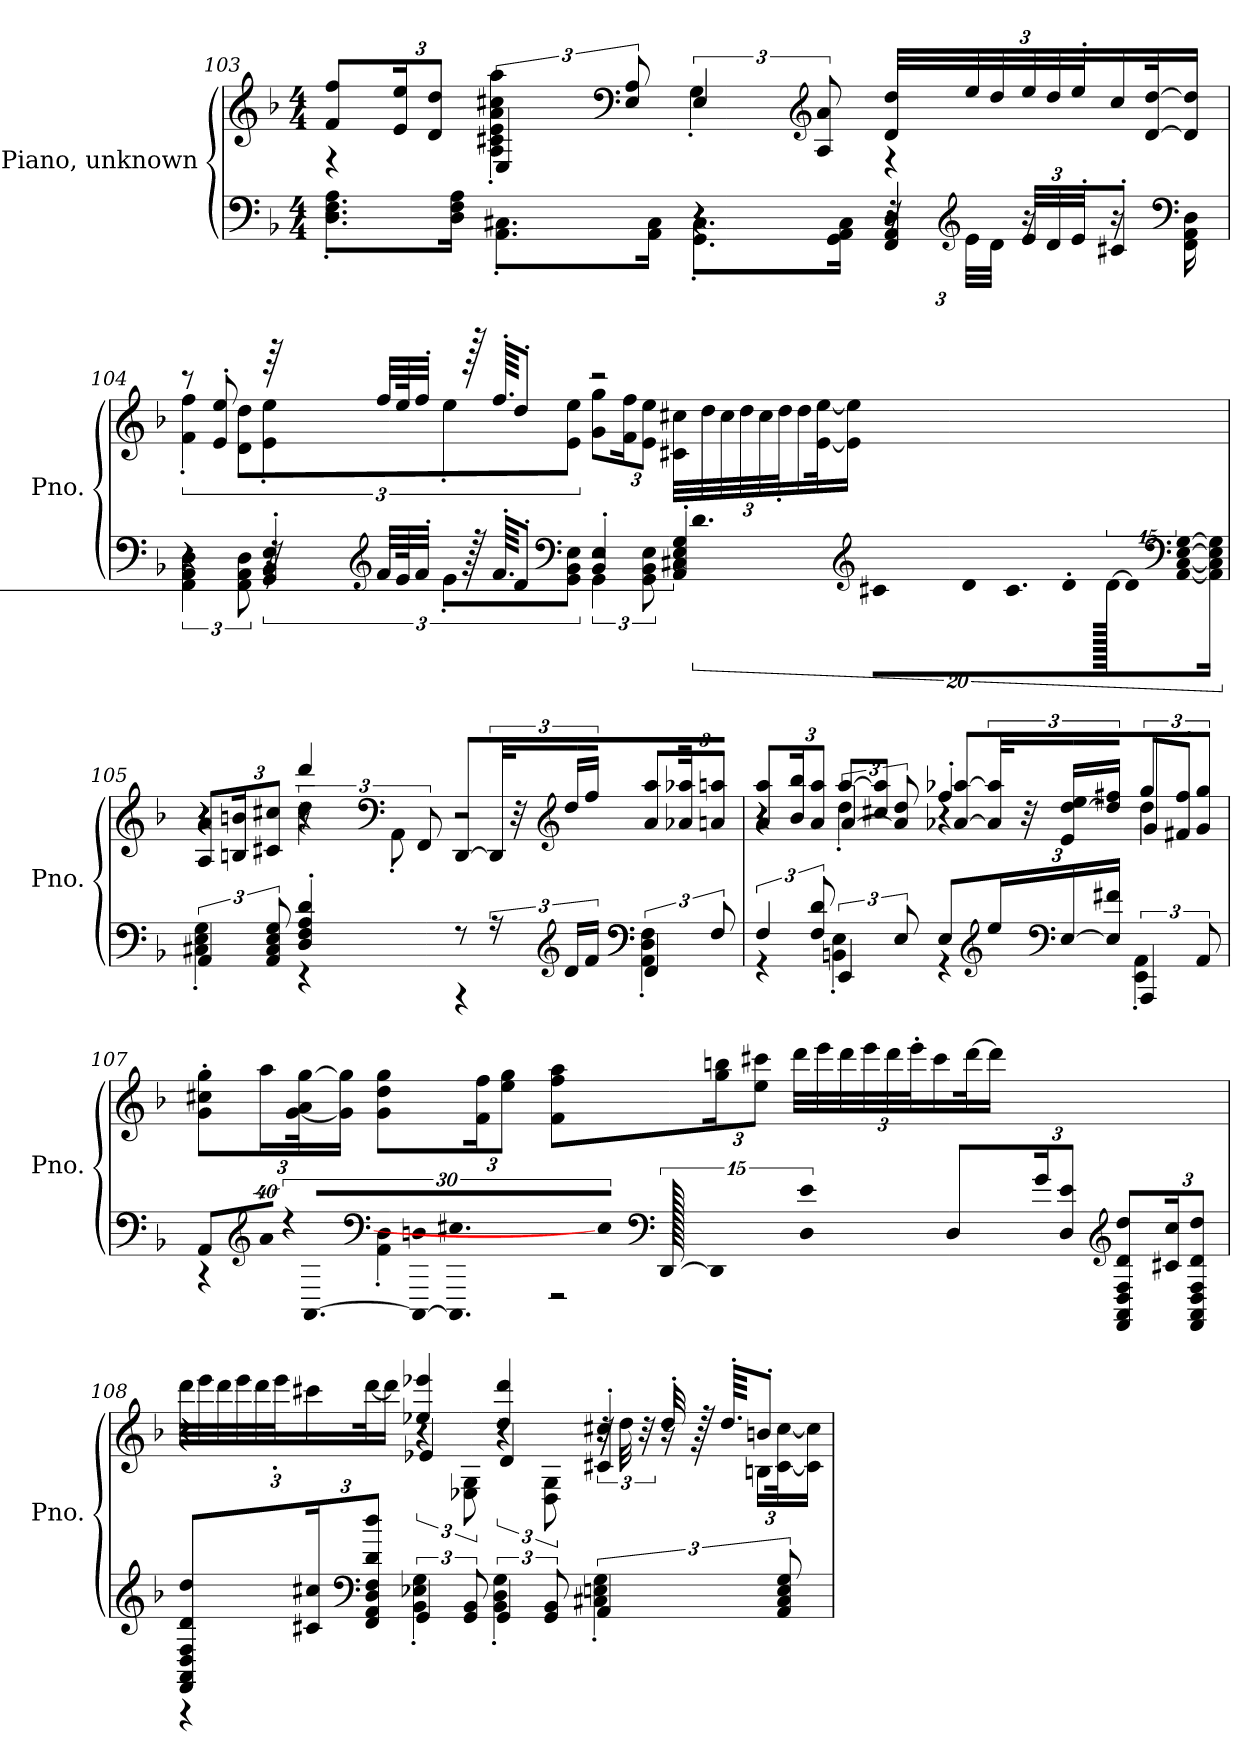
**kern	**kern
*part1	*part1
*staff2	*staff1
*I"Piano, unknown	*
*I'Pno.	*
!!LO:LB:g=z
*clefF4	*clefG2
*k[b-]	*k[b-]
*M4/4	*M4/4
=103	=103
*^	*^
*	*^	*	*
2r	8.D\' 8.F\' 8.A\'L	2r	8f/ 8ff/L	4r
*	*	*	*Xbrackettup	*
.	.	.	24e/ 24ee/K	.
.	.	.	12d/ 12dd/J	.
.	16D\ 16F\ 16A\Jk	.	.	.
*	*	*	*brackettup	*
.	8.AA\' 8.C#X\'L	.	6E/	4A\' 4c#X\' 4e\' 4a\' 4cc#X\' 4aa\'
*	*	*	*clefF4	*
.	.	.	12E/ 12A/	.
.	16AA\ 16C#\Jk	.	.	.
4r	8.GG\' 8.C#\'L	4r	6E/	4G'\
*	*	*	*clefG2	*
.	.	.	12A/ 12a/	.
.	16GG\ 16AA\ 16C#\Jk	.	.	.
*	*	*	*Xbrackettup	*
16r	48r	4FF/ 4AA/ 4D/	48d/ 48dd/LLL	4r
*clefG2	*	*	*	*
.	48e\LLL	.	48ee/	.
.	48d\JJJ	.	48dd/	.
*Xbrackettup	*	*	*	*
48e/LLL	16r	.	48ee/	.
48d/	.	.	48dd/	.
48e'/JJ	.	.	48ee'/J	.
8c#X'/J	16r	.	24cc#/	.
.	.	.	[48d/ [48dd/K	.
*clefF4	*	*	*	*
.	16FF\ 16AA\ 16D\	.	16d/] 16dd/]JJ	.
!!LO:PB:g=z	!!
=104	=104	=104	=104	=104
*	*brackettup	*	*	*brackettup
4r	6FF\ 6AA\ 6D\	4r	8r	6f\' 6ff\'
.	.	.	8e/' 8ee/'	.
.	12FF\ 12AA\ 12D\	.	.	12d\ 12dd\L
64r	12r	4GG/' 4BB-/' 4E/'	64r	12e\' 12ee\'
*clefG2	*	*	*	*
32f/LLL	.	.	32ff/LLL	.
64e/K	.	.	64ee/K	.
32f'/JJJ	.	.	32ff'/JJJ	.
.	12e'\L	.	.	12ee'\
128r	.	.	128r	.
64.f'/KKKL	.	.	64.ff'/KKKL	.
8d'/J	.	.	8dd'/J	.
*clefF4	*	*	*	*
.	12GG\ 12BB-\ 12E\J	.	.	12e\ 12ee\J
4BB-/' 4E/'	6GG\	2r	2r	8g\ 8gg\L
*	*	*	*	*Xbrackettup
.	.	.	.	24f\ 24ff\K
.	12GG\ 12BB-\ 12E\	.	.	12e\ 12ee\J
!	!LO:N:vis=64	!	!	!
4AA/' 4C#X/' 4E/' 4G/'	960%17r	.	.	48c#X\ 48cc#X\LLL
!	!LO:N:vis=64.	!	!	!
.	640%17d\	.	.	.
.	.	.	.	48dd\
.	.	.	.	48cc#\
.	1920ryy	.	.	.
*clefG2	*	*	*	*
!	!LO:N:vis=64	!	!	!
.	960%17c#X\LLLL	.	.	.
!	!LO:N:vis=64	!	!	!
.	960%17d\	.	.	48dd\
!	!LO:N:vis=64.	!	!	!
.	640%17c#\	.	.	.
.	.	.	.	48cc#\
.	.	.	.	48dd'\J
.	1920ryy	.	.	.
!	!LO:N:vis=64	!	!	!
.	960%17d'\JJ	.	.	.
.	[960d\	.	.	24dd\
.	320%13d\]	.	.	.
*clefF4	*	*	*	*
.	[48AA\ [48C#\ [48E\ [48G\K	.	.	[48e\ [48ee\K
.	16AA\] 16C#\] 16E\] 16G\]JJ	.	.	16e\] 16ee\]JJ
*	*v	*v	*	*
!!LO:LB:g=z
=105	=105	=105	=105
*	*	*^	*^
6AA/	4C#X\' 4E\' 4G\'	4r	4r	8A/ 8a/L	4r
.	.	.	.	24Bn/ 24bn/K	.
12AA/ 12C#/ 12E/ 12G/	.	.	.	12c#X/ 12cc#X/J	.
*	*	*	*	*brackettup	*
4D/' 4F/' 4A/' 4d/'	4r	4ddd/	4dd\	6r	8r
*	*	*clefF4	*	*	*
.	.	.	.	.	8AA'\
.	.	.	.	12FF/	.
8r	4r	2r	2r	[8DD/L	2r
24r	.	.	.	48DD/Jkk]	.
.	.	.	.	48r	.
*clefG2	*	*clefG2	*	*	*
24d/LL	.	.	.	24dd/LL	.
24f/JJ	.	.	.	24ff/JJ	.
*clefF4	*	*	*	*	*
6FF/	4AA\' 4D\' 4F\'	.	.	8a/ 8aa/L	.
*	*	*	*	*Xbrackettup	*
.	.	.	.	24a-X/ 24aa-X/K	.
12F/	.	.	.	12an/ 12aan/J	.
*	*	*	*	*v	*v
!!LO:LB:g=z
=106	=106	=106	=106	=106
6F/	4r	4r	4r	8a/ 8aa/L
.	.	.	.	24b-/ 24bb-/K
12F/ 12d/	.	.	.	12a/ 12aa/J
*	*	*	*	*brackettup
6EE/	4BBn\' 4E\'	[8aa/L	4dd'\	[6a/
.	.	8cc#X/ 8aa/]J	.	.
12E/	.	.	.	12a/] 12dd/
8E/L	4r	4ff'/	4r	[8a-X/ [8aa-X/L
*clefG2	*	*	*	*
*Xbrackettup	*	*	*	*
24ee/L	.	.	.	48a-/] 48aa-/]Jkk
.	.	.	.	48r
*clefF4	*	*	*	*
[24E/	.	.	.	24e/ [24dd/ 24ee/LL
24E/] 24f#X/JJ	.	.	.	24dd/] 24ff#X/JJ
*brackettup	*	*	*	*
6AAA/	4EE\' 4AA\'	8gg/L	4dd\	6g/
.	.	8f#X/' 8ff#/'J	.	.
12AA/	.	.	.	12g/ 12gg/
*	*	*v	*v	*v
!!LO:LB:g=z
=107	=107	=107
8AA/L	4r	8g\' 8cc#X\' 8gg\'L
*clefG2	*	*
!LO:N:vis=32	!	!
*	*	*Xbrackettup
640%23a/Jkk	.	24aa\L
!LO:N:vis=128	!	!
1920%17r	.	.
.	.	[48g\ 48a\ [48gg\K
!LO:N:vis=64.	!	!
[640%17AA/LLLL	.	.
.	.	16g\] 16gg\]JJ
!LO:N:vis=64	!	!
960%17AA/_ 960%17bn/	.	.
!LO:N:vis=64.	!	!
640%17AA/] [640%17cc#X/	.	.
1920ryy	.	.
!LO:N:vis=256	!	!
1920%17cc#/JJJJk]	.	.
*clefF4	*	*
[1920DD/	4AA\' 4D\'	8g\ 8dd\ 8gg\L
1920%319DD/]	.	.
.	.	24f\ 24ff\K
12D/ 12e/	.	12ee\ 12gg\J
8D/L	2r	8f\ 8ff\ 8aa\L
*Xbrackettup	*	*
24g/K	.	24gg\ 24bbn\K
12D/ 12e/J	.	12ee\ 12ccc#X\J
*clefG2	*	*
8FF/ 8AA/ 8D/ 8F/ 8d/ 8dd/L	.	48ddd\LLL
.	.	48eee\
.	.	48ddd\
.	.	48eee\
.	.	48ddd\
.	.	48eee'\J
24c#X/ 24cc#/K	.	24ccc#\
12FF/ 12AA/ 12D/ 12F/ 12d/ 12dd/J	.	[48ddd\K
.	.	16ddd\JJ]
!!LO:LB:g=z
=108	=108	=108
*	*	*^
*	*	*	*^
8FF/ 8AA/ 8D/ 8F/ 8d/ 8dd/L	4r	4r	48ddd\LLL	4r
.	.	.	48eee\	.
.	.	.	48ddd\	.
.	.	.	48eee\	.
.	.	.	48ddd\	.
.	.	.	48eee'\J	.
24c#X/ 24cc#X/K	.	.	24ccc#X\	.
*clefF4	*	*	*	*
12FF/ 12AA/ 12D/ 12F/ 12d/ 12dd/J	.	.	[48ddd\K	.
.	.	.	16ddd\JJ]	.
*brackettup	*	*	*brackettup	*
6GG/	4BB-\' 4E-X\' 4G\'	4ee-X/ 4eee-X/	6r	4e-X/
12GG/ 12BB-/	.	.	12E-X\ 12G\	.
6GG/	4BB-\' 4D\' 4G\'	4dd/ 4ddd/	6r	4d/
12GG/ 12BB-/	.	.	12D\ 12G\	.
6AA/	4C#X\' 4En\' 4G\'	16r	48r	4c#X/' 4cc#X/'
.	.	.	48dd\	.
.	.	.	48r	.
.	.	32dd'/	16r	.
.	.	128r	.	.
.	.	64.dd'/KKKL	.	.
*	*	*	*Xbrackettup	*
.	.	8bn'/J	24Bn\LL	.
12AA/ 12C#/ 12E/ 12G/	.	.	[48c#\ [48cc#\K	.
.	.	.	16c#\] 16cc#\]JJ	.
*v	*v	*	*	*
*	*v	*v	*v
=	=
*-	*-
